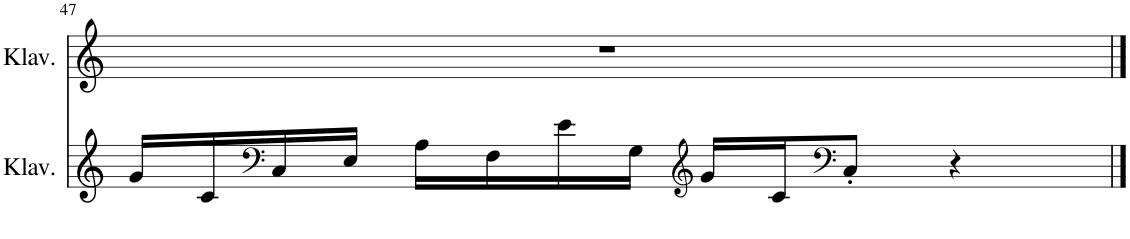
**kern	**kern
*part2	*part1
*staff2	*staff1
*I"Klavier	*I"Klavier
*I'Klav.	*I'Klav.
!!LO:PB:g=z
*clefG2	*clefG2
*k[]	*k[]
*M4/4	*M4/4
=47	=47
16g/LL	1r
16c/	.
*clefF4	*
16C/	.
16E/JJ	.
16A\LL	.
16F\	.
16e\	.
16G\JJ	.
*clefG2	*
16g/LL	.
16c/J	.
*clefF4	*
8C'/J	.
4r	.
==	==
*-	*-
